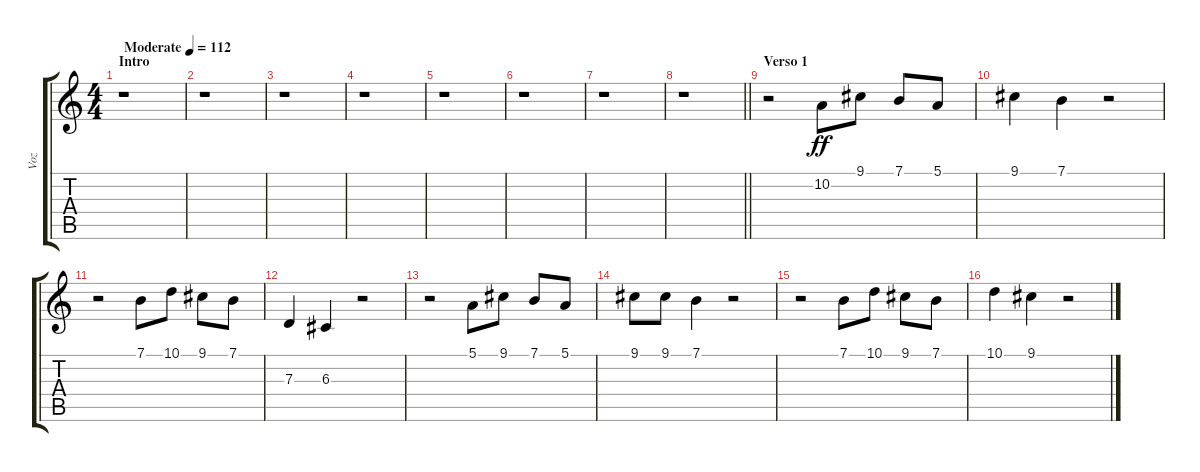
\track ("Voz" "Voz") {instrument lead6voice}
\staff {score tabs}
\tuning (E4 B3 G3 D3 A2 E2) {hide}
\ts (4 4)
\section ("" "Intro")
\tempo (112 "Moderate")
\clef g2
\ks c
r.1{dy ff instrument lead6voice} |
r.1 |
r.1 |
r.1 |
r.1 |
r.1 |
r.1 |
\barLineRight lightlight
r.1 |
\section ("" "Verso 1")
r.2 10.2.8 9.1.8 7.1.8 5.1.8 |
9.1.4 7.1.4 r.2 |
r.2 7.1.8 10.1.8 9.1.8 7.1.8 |
7.3.4 6.3.4 r.2 |
r.2 5.1.8 9.1.8 7.1.8 5.1.8 |
9.1.8 9.1.8 7.1.4 r.2 |
r.2 7.1.8 10.1.8 9.1.8 7.1.8 |
10.1.4 9.1.4 r.2
